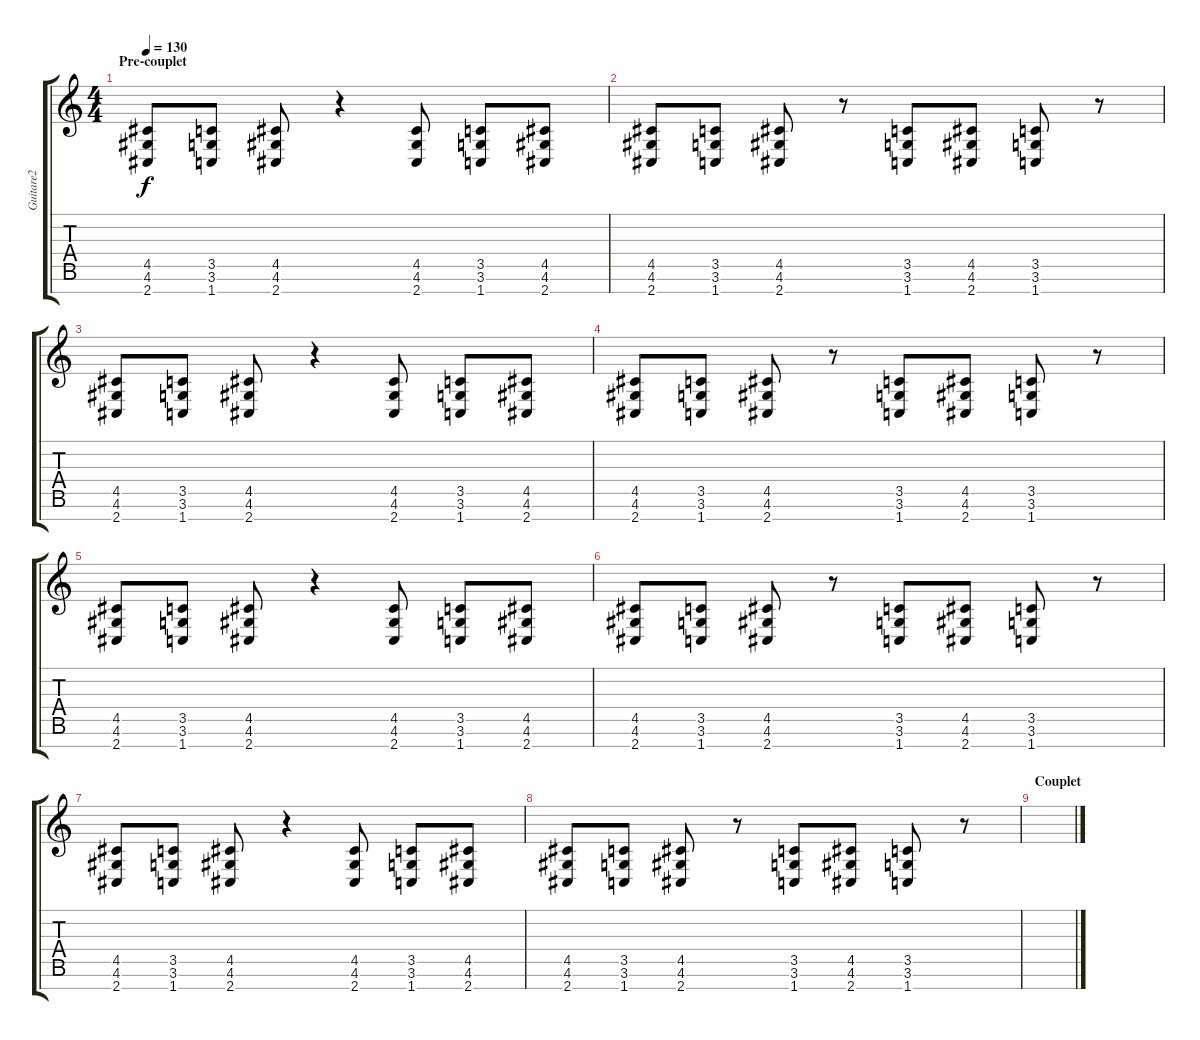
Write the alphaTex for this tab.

\track ("Guitare2" "Guitare2") {instrument distortionguitar}
\staff {score tabs}
\tuning (E4 B3 G3 D3 A2 E2 B1) {hide}
\ts (4 4)
\section ("" "Pre-couplet")
\tempo 130
\clef g2
\ks c
(4.5 4.6 2.7).8{dy f} (3.5 3.6 1.7).8 (4.5 4.6 2.7).8 r.4 (4.5 4.6 2.7).8 (3.5 3.6 1.7).8 (4.5 4.6 2.7).8 |
(4.5 4.6 2.7).8 (3.5 3.6 1.7).8 (4.5 4.6 2.7).8 r.8 (3.5 3.6 1.7).8 (4.5 4.6 2.7).8 (3.5 3.6 1.7).8 r.8 |
(4.5 4.6 2.7).8 (3.5 3.6 1.7).8 (4.5 4.6 2.7).8 r.4 (4.5 4.6 2.7).8 (3.5 3.6 1.7).8 (4.5 4.6 2.7).8 |
(4.5 4.6 2.7).8 (3.5 3.6 1.7).8 (4.5 4.6 2.7).8 r.8 (3.5 3.6 1.7).8 (4.5 4.6 2.7).8 (3.5 3.6 1.7).8 r.8 |
(4.5 4.6 2.7).8 (3.5 3.6 1.7).8 (4.5 4.6 2.7).8 r.4 (4.5 4.6 2.7).8 (3.5 3.6 1.7).8 (4.5 4.6 2.7).8 |
(4.5 4.6 2.7).8 (3.5 3.6 1.7).8 (4.5 4.6 2.7).8 r.8 (3.5 3.6 1.7).8 (4.5 4.6 2.7).8 (3.5 3.6 1.7).8 r.8 |
(4.5 4.6 2.7).8 (3.5 3.6 1.7).8 (4.5 4.6 2.7).8 r.4 (4.5 4.6 2.7).8 (3.5 3.6 1.7).8 (4.5 4.6 2.7).8 |
(4.5 4.6 2.7).8 (3.5 3.6 1.7).8 (4.5 4.6 2.7).8 r.8 (3.5 3.6 1.7).8 (4.5 4.6 2.7).8 (3.5 3.6 1.7).8 r.8 |
\section ("" "Couplet")
